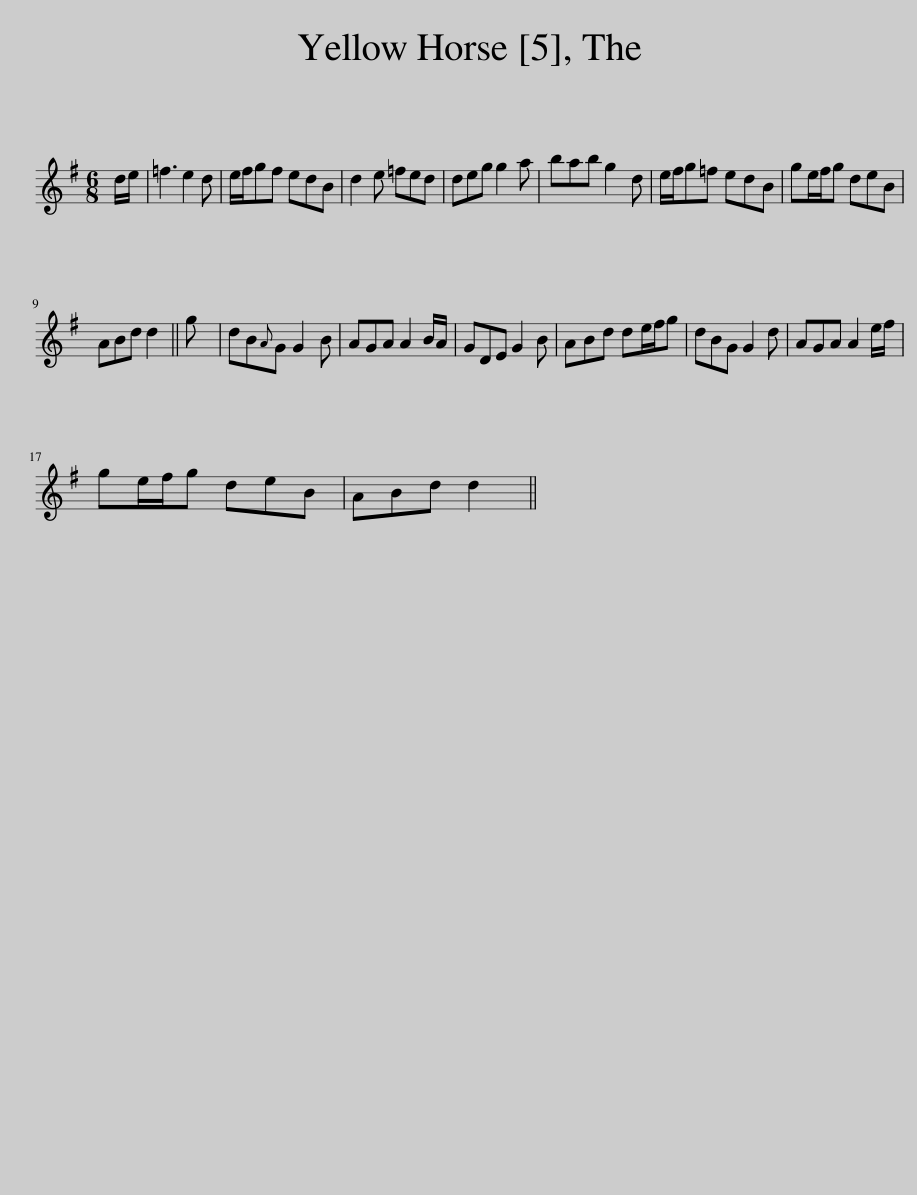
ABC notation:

X:1
L:1/8
M:6/8
I:linebreak $
K:G
V:1 treble
V:1
 d/e/ | =f3 e2 d | e/f/gf edB | d2 e =fed | deg g2 a | %5
 bab g2 d | e/f/g=f edB | ge/f/g deB |$ ABd d2 || g | %10
 dB{A}G G2 B | AGA A2 B/A/ | GDE G2 B | ABd de/f/g | dBG G2 d | %15
 AGA A2 e/f/ |$ ge/f/g deB | ABd d2 || %18
